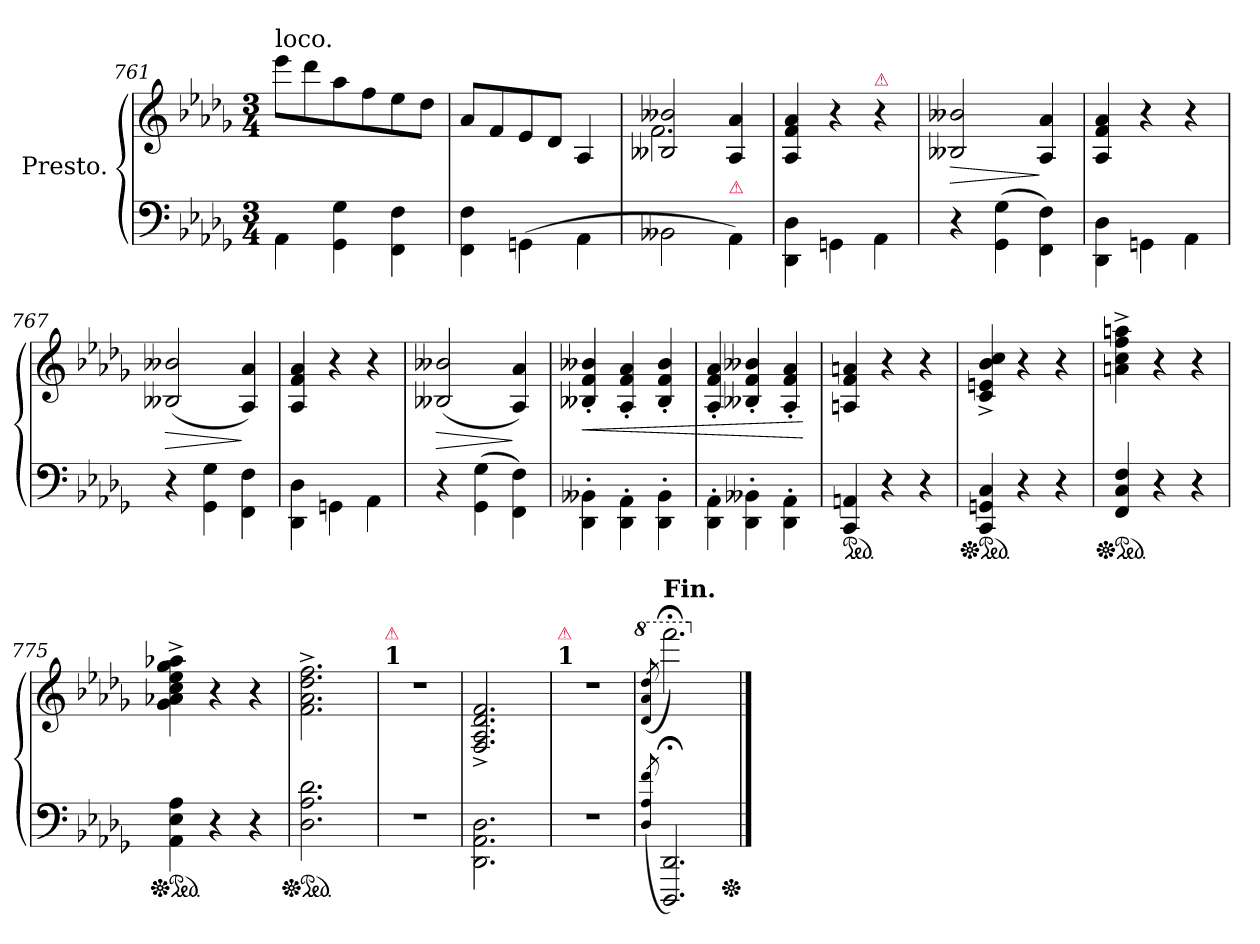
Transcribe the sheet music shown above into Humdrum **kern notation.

**kern	**kern	**dynam
*part1	*part1	*part1
*staff2	*staff1	*staff1/2
*I"Presto.	*	*
*clefF4	*clefG2	*
*k[b-e-a-d-g-]	*k[b-e-a-d-g-]	*
*M3/4	*M3/4	*
=761	=761	=761
!	!LO:TX:a:t=loco.	!
4AA-\	8eee-L	.
.	8ddd-	.
4GG-\ 4G-\	8aa-	.
.	8ff	.
4FF\ 4F\	8ee-	.
.	8dd-J	.
=762	=762	=762
4FF\ 4F\	8a-L	.
.	8f	.
(4GGn\	8e-	.
.	8d-J	.
4AA-\	4A-	.
=763	=763	=763
*	*^	*
2BB--X\	2B--X/ 2b--X/	2.f\	.
!LO:TX:a:color=crimson:t=⚠	!	!	!
4AA-\)	4A-/ 4a-/	.	.
*	*v	*v	*
=764	=764	=764
4DD-\ 4D-\	4A- 4f 4a-	.
4GGn\	4r	.
!	!LO:TX:a:B:color=crimson:t=⚠	!
4AA-\	4r	.
=765	=765	=765
4r	2B--X 2b--X	>
(>4GG-\ 4G-\	.	.
4FF\ 4F\)	4A- 4a-	]
=766	=766	=766
4DD-\ 4D-\	4A- 4f 4a-	.
4GGn\	4r	.
4AA-\	4r	.
=767	=767	=767
4r	(>2B--X/ 2b--X/	>
4GG-\ 4G-\	.	.
4FF\ 4F\	4A- 4a-)	]
=768	=768	=768
4DD-\ 4D-\	4A- 4f 4a-	.
4GGn\	4r	.
4AA-\	4r	.
=769	=769	=769
4r	(2B--X 2b--X	>
(4GG-\ 4G-\	.	.
4FF\ 4F\)	4A- 4a-)	]
=770	=770	=770
4DD-'\ 4BB--X'\	4B--X' 4f' 4b--X'	<
4DD-'\ 4AA-'\	4A-' 4f' 4a-'	.
4DD-'\ 4BB--'\	4B--' 4f' 4b--'	.
=771	=771	=771
4DD-'\ 4AA-'\	4A-' 4f' 4a-'	.
4DD-'\ 4BB--X'\	4B--X' 4f' 4b--X'	.
4DD-'\ 4AA-'\	4A-' 4f' 4a-'	.
.	.	[
=772	=772	=772
*ped	*	*
4CC 4AAn	4An 4f 4an	.
4r	4r	.
4r	4r	.
=773	=773	=773
*Xped	*	*
*ped	*	*
4CC 4GGn 4C	4c^ 4en^ 4b-^ 4cc^	.
4r	4r	.
4r	4r	.
=774	=774	=774
*Xped	*	*
*ped	*	*
4FF 4C 4F	4an^< 4cc^< 4ff^< 4aan^<	.
4r	4r	.
4r	4r	.
=775	=775	=775
*Xped	*	*
*ped	*	*
4AA- 4E- 4A-	4g-^< 4a-X^< 4cc^< 4ee-^< 4gg-^< 4aa-X^<	.
4r	4r	.
4r	4r	.
=776	=776	=776
*Xped	*	*
*ped	*	*
2.D- 2.A- 2.d-	2.f^< 2.a-^< 2.dd-^< 2.ff^<	.
=777	=777	=777
!	!LO:TX:a:B:t=1	!
!	!LO:TX:a:color=crimson:t=⚠	!
2.rF	2.rdd	.
=778	=778	=778
2.DD-\ 2.AA-\ 2.D-\	2.F^/ 2.A-^/ 2.d-^/ 2.f^/	.
=779	=779	=779
!	!LO:TX:a:B:t=1	!
!	!LO:TX:a:color=crimson:t=⚠	!
2.rF	2.rdd	.
=780	=780	=780
*	*8va	*
(<8qD-/ 8qA-/ 8qf/	(<8qdd-/ 8qaa-/ 8qddd-/	.
!	!LO:TX:a:B:t=Fin.	!
2.DDD-; 2.DD-;)	2.ffff;<)	.
*Xped	*	*
*	*X8va	*
==	==	==
*-	*-	*-
